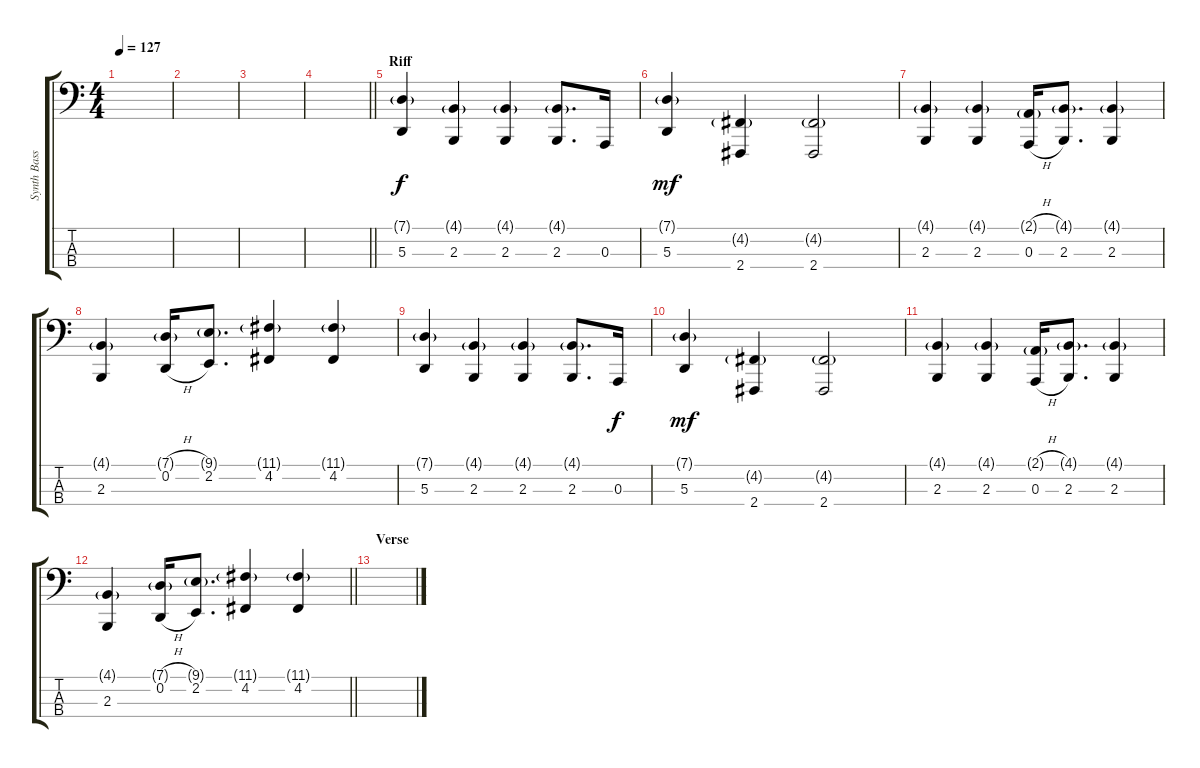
\track ("Synth Bass" "Synth Bass") {instrument lead2sawtooth}
\staff {score tabs}
\tuning (G2 D2 A1 E1) {hide}
\ts (4 4)
\tempo 127
\clef f4
\ks c
|
|
|
\barLineRight lightlight
|
\section ("" "Riff")
(7.1{g} 5.3).4 (4.1{g} 2.3).4 (4.1{g} 2.3).4 (4.1{g} 2.3).8{d} 0.3.16{dy f} |
(7.1{g} 5.3).4{dy mf} (4.2{g} 2.4).4 (4.2{g} 2.4).2 |
(4.1{g} 2.3).4 (4.1{g} 2.3).4 (2.1{h g} 0.3{h}).16 (4.1{g} 2.3).8{d} (4.1{g} 2.3).4 |
(4.1{g} 2.3).4 (7.1{h g} 0.2{h}).16 (9.1{g} 2.2).8{d} (11.1{g} 4.2).4 (11.1{g} 4.2).4 |
(7.1{g} 5.3).4 (4.1{g} 2.3).4 (4.1{g} 2.3).4 (4.1{g} 2.3).8{d} 0.3.16{dy f} |
(7.1{g} 5.3).4{dy mf} (4.2{g} 2.4).4 (4.2{g} 2.4).2 |
(4.1{g} 2.3).4 (4.1{g} 2.3).4 (2.1{h g} 0.3{h}).16 (4.1{g} 2.3).8{d} (4.1{g} 2.3).4 |
\barLineRight lightlight
(4.1{g} 2.3).4 (7.1{h g} 0.2{h}).16 (9.1{g} 2.2).8{d} (11.1{g} 4.2).4 (11.1{g} 4.2).4 |
\section ("" "Verse")
